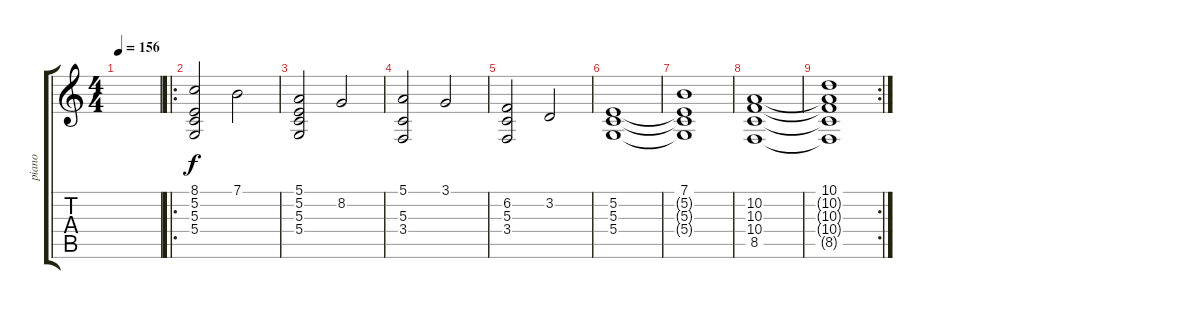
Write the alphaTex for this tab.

\track ("piano" "piano") {instrument acousticgrandpiano}
\staff {score tabs}
\tuning (E4 B3 G3 D3 A2 E2) {hide}
\ts (4 4)
\tempo 156
\clef g2
\ks c
|
\ro
(8.1 5.2 5.3 5.4).2 7.1.2 |
(5.1 5.2 5.3 5.4).2 8.2.2 |
(5.1 5.3 3.4).2 3.1.2 |
(6.2 5.3 3.4).2 3.2.2 |
(5.2 5.3 5.4).1 |
(7.1 5.2{t} 5.3{t} 5.4{t}).1 |
(10.2 10.3 10.4 8.5).1 |
\rc 2
(10.1 10.2{t} 10.3{t} 10.4{t} 8.5{t}).1
